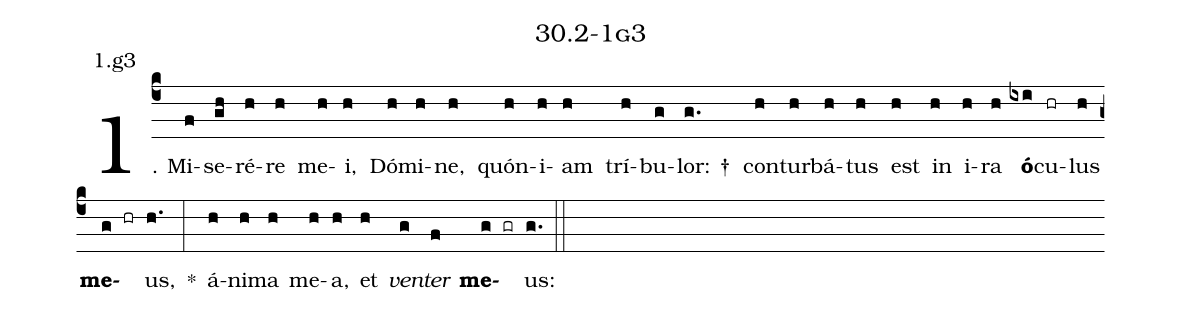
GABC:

name: 30.2-1g3;
annotation: 1.g3;
%%
(c4)1. Mi(f)se(gh)ré(h)re(h) me(h)i,(h) Dó(h)mi(h)ne,(h) quón(h)i(h)am(h) trí(h)bu(g)lor: †(g.) con(h)tur(h)bá(h)tus(h) est(h) in(h) i(h)ra(h) <b>ó</b>(ixi)cu(hr)lus(h) <b>me</b>(g hr)us,(h.) *(:) á(h)ni(h)ma(h) me(h)a,(h) et(h) <i>ven</i>(g)<i>ter</i>(f) <b>me</b>(g gr)us:(g.) (::)
